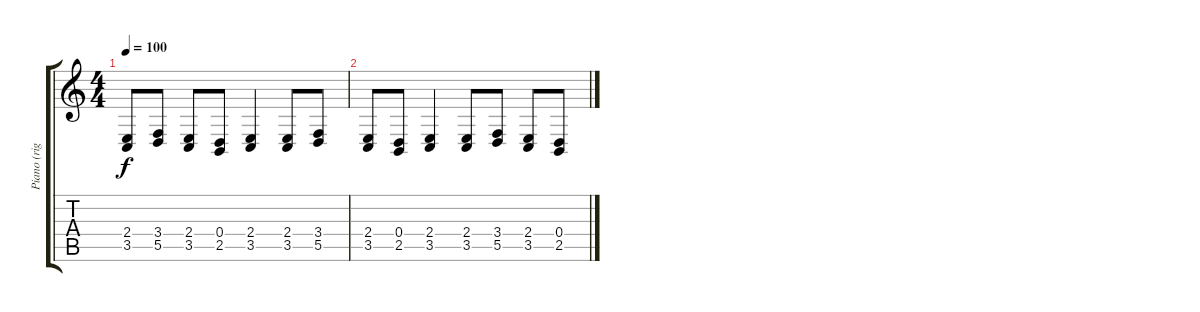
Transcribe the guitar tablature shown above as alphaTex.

\track ("Piano (right hand)" "Piano (rig") {instrument acousticgrandpiano}
\staff {score tabs}
\tuning (E4 B3 G3 D3 A2 E2) {hide}
\ts (4 4)
\tempo 100
\clef g2
\ks c
(2.4 3.5).8{dy f} (3.4 5.5).8 (2.4 3.5).8 (0.4 2.5).8 (2.4 3.5).4 (2.4 3.5).8 (3.4 5.5).8 |
(2.4 3.5).8 (0.4 2.5).8 (2.4 3.5).4 (2.4 3.5).8 (3.4 5.5).8 (2.4 3.5).8 (0.4 2.5).8
